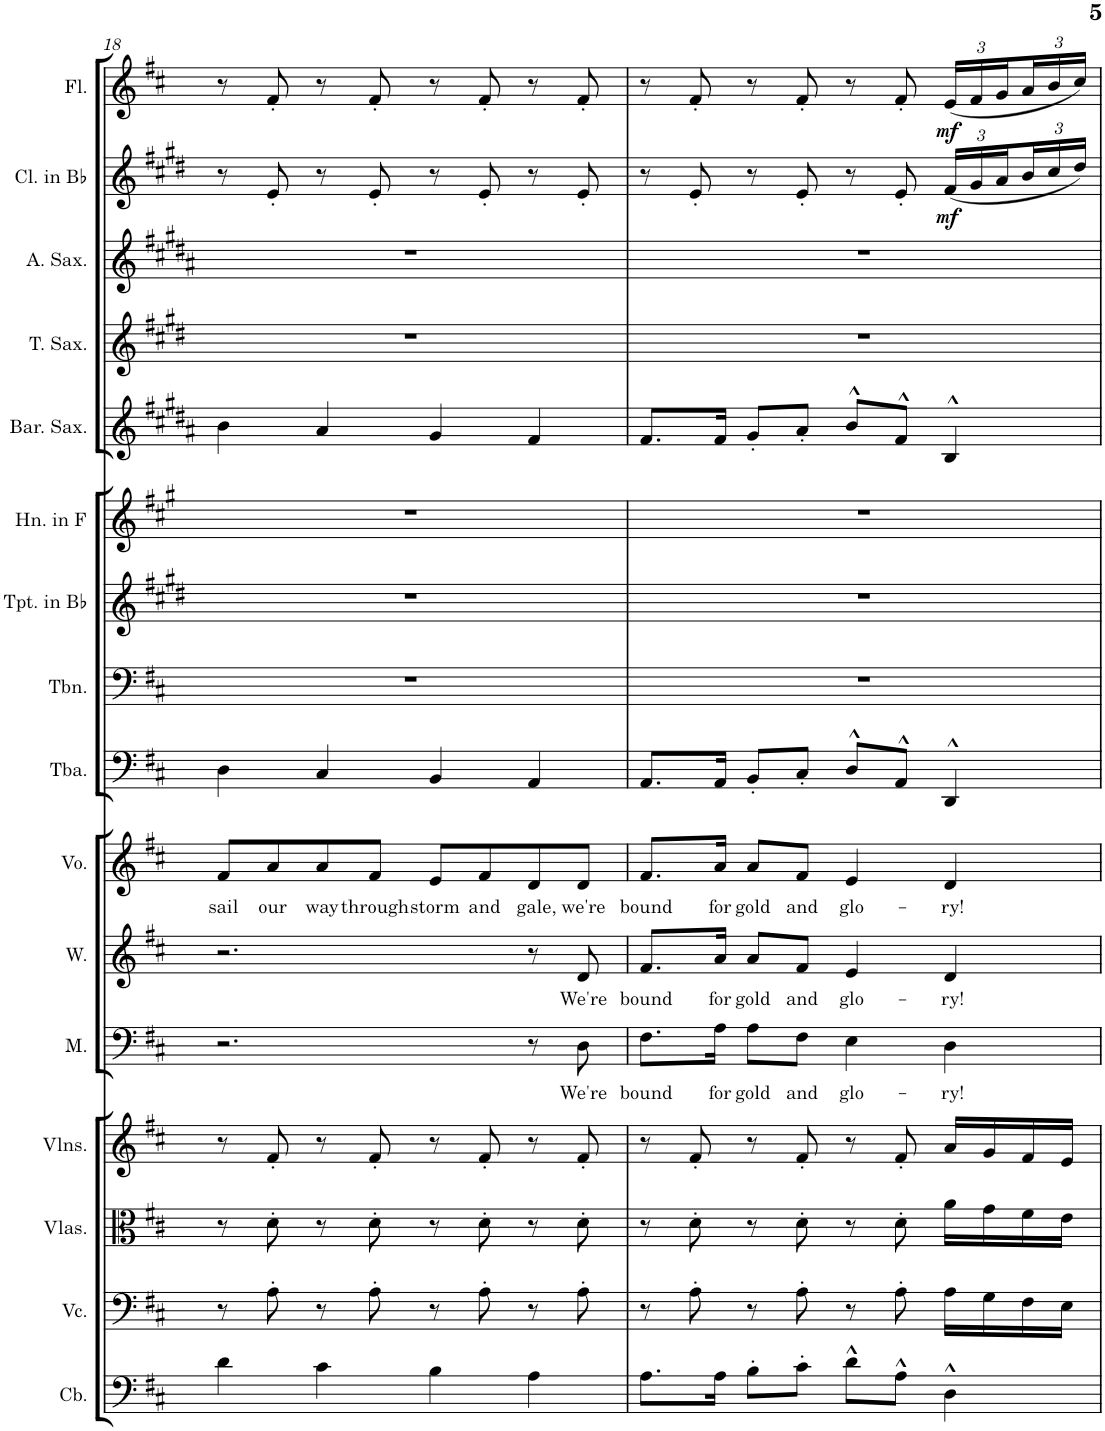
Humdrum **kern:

**kern	**kern	**kern	**kern	**kern	**text	**kern	**text	**kern	**text	**kern	**kern	**kern	**kern	**kern	**kern	**kern	**kern	**dynam	**kern	**dynam
*part16	*part15	*part14	*part13	*part12	*part12	*part11	*part11	*part10	*part10	*part9	*part8	*part7	*part6	*part5	*part4	*part3	*part2	*part2	*part1	*part1
*staff16	*staff15	*staff14	*staff13	*staff12	*staff12	*staff11	*staff11	*staff10	*staff10	*staff9	*staff8	*staff7	*staff6	*staff5	*staff4	*staff3	*staff2	*staff2	*staff1	*staff1
*I"Contrabass	*I"Violoncello	*I"Violas	*I"Violins	*I"Men	*	*I"Women	*	*I"Voice	*	*I"Tuba	*I"Trombone	*I"Trumpet in Bb	*I"Horn in F	*I"Baritone Saxophone	*I"Tenor Saxophone	*I"Alto Saxophone	*I"Clarinet in Bb	*	*I"Flute	*
*I'Cb.	*I'Vc.	*I'Vlas.	*I'Vlns.	*I'M.	*	*I'W.	*	*I'Vo.	*	*I'Tba.	*I'Tbn.	*I'Tpt. in Bb	*I'Hn. in F	*I'Bar. Sax.	*I'T. Sax.	*I'A. Sax.	*I'Cl. in Bb	*	*I'Fl.	*
!!LO:PB:g=z
*clefF4	*clefF4	*clefC3	*clefG2	*clefF4	*	*clefG2	*	*clefG2	*	*clefF4	*clefF4	*clefG2	*clefG2	*clefG2	*clefG2	*clefG2	*clefG2	*	*clefG2	*
*Trd7c12	*	*	*	*	*	*	*	*	*	*	*	*Trd1c2	*Trd4c7	*Trd12c21	*Trd8c14	*Trd5c9	*Trd1c2	*	*	*
*k[f#c#]	*k[f#c#]	*k[f#c#]	*k[f#c#]	*k[f#c#]	*	*k[f#c#]	*	*k[f#c#]	*	*k[f#c#]	*k[f#c#]	*k[f#c#g#d#]	*k[f#c#g#]	*k[f#c#g#d#a#]	*k[f#c#g#d#]	*k[f#c#g#d#a#]	*k[f#c#g#d#]	*	*k[f#c#]	*
*M4/4	*M4/4	*M4/4	*M4/4	*M4/4	*	*M4/4	*	*M4/4	*	*M4/4	*M4/4	*M4/4	*M4/4	*M4/4	*M4/4	*M4/4	*M4/4	*	*M4/4	*
=18	=18	=18	=18	=18	=18	=18	=18	=18	=18	=18	=18	=18	=18	=18	=18	=18	=18	=18	=18	=18
!	!	!	!	!	!	!	!	!	!LO:LY:b	!	!	!	!	!	!	!	!	!	!	!
4d\	8r	8r	8r	2.r	.	2.r	.	8f#/L	sail	4D\	1r	1r	1r	4b\	1r	1r	8r	.	8r	.
!	!	!	!	!	!	!	!	!	!LO:LY:b	!	!	!	!	!	!	!	!	!	!	!
.	8A'\	8d'\	8f#'/	.	.	.	.	8a/	our	.	.	.	.	.	.	.	8e'/	.	8f#'/	.
!	!	!	!	!	!	!	!	!	!LO:LY:b	!	!	!	!	!	!	!	!	!	!	!
4c#\	8r	8r	8r	.	.	.	.	8a/	way	4C#/	.	.	.	4a#/	.	.	8r	.	8r	.
!	!	!	!	!	!	!	!	!	!LO:LY:b	!	!	!	!	!	!	!	!	!	!	!
.	8A'\	8d'\	8f#'/	.	.	.	.	8f#/J	through	.	.	.	.	.	.	.	8e'/	.	8f#'/	.
!	!	!	!	!	!	!	!	!	!LO:LY:b	!	!	!	!	!	!	!	!	!	!	!
4B\	8r	8r	8r	.	.	.	.	8e/L	storm	4BB/	.	.	.	4g#/	.	.	8r	.	8r	.
!	!	!	!	!	!	!	!	!	!LO:LY:b	!	!	!	!	!	!	!	!	!	!	!
.	8A'\	8d'\	8f#'/	.	.	.	.	8f#/	and	.	.	.	.	.	.	.	8e'/	.	8f#'/	.
!	!	!	!	!	!	!	!	!	!LO:LY:b	!	!	!	!	!	!	!	!	!	!	!
4A\	8r	8r	8r	8r	.	8r	.	8d/	gale,	4AA/	.	.	.	4f#/	.	.	8r	.	8r	.
!	!	!	!	!	!LO:LY:b	!	!LO:LY:b	!	!LO:LY:b	!	!	!	!	!	!	!	!	!	!	!
.	8A'\	8d'\	8f#'/	8D\	We're	8d/	We're	8d/J	we're	.	.	.	.	.	.	.	8e'/	.	8f#'/	.
=19	=19	=19	=19	=19	=19	=19	=19	=19	=19	=19	=19	=19	=19	=19	=19	=19	=19	=19	=19	=19
!	!	!	!	!	!LO:LY:b	!	!LO:LY:b	!	!LO:LY:b	!	!	!	!	!	!	!	!	!	!	!
8.A\L	8r	8r	8r	8.F#\L	bound	8.f#/L	bound	8.f#/L	bound	8.AA/L	1r	1r	1r	8.f#/L	1r	1r	8r	.	8r	.
.	8A'\	8d'\	8f#'/	.	.	.	.	.	.	.	.	.	.	.	.	.	8e'/	.	8f#'/	.
!	!	!	!	!	!LO:LY:b	!	!LO:LY:b	!	!LO:LY:b	!	!	!	!	!	!	!	!	!	!	!
16A\Jk	.	.	.	16A\Jk	for	16a/Jk	for	16a/Jk	for	16AA/Jk	.	.	.	16f#/Jk	.	.	.	.	.	.
!	!	!	!	!	!LO:LY:b	!	!LO:LY:b	!	!LO:LY:b	!	!	!	!	!	!	!	!	!	!	!
8B'\L	8r	8r	8r	8A\L	gold	8a/L	gold	8a/L	gold	8BB'/L	.	.	.	8g#'/L	.	.	8r	.	8r	.
!	!	!	!	!	!LO:LY:b	!	!LO:LY:b	!	!LO:LY:b	!	!	!	!	!	!	!	!	!	!	!
8c#'\J	8A'\	8d'\	8f#'/	8F#\J	and	8f#/J	and	8f#/J	and	8C#'/J	.	.	.	8a#'/J	.	.	8e'/	.	8f#'/	.
!	!	!	!	!	!LO:LY:b	!	!LO:LY:b	!	!LO:LY:b	!	!	!	!	!	!	!	!	!	!	!
8d^^\L	8r	8r	8r	4E\	glo-	4e/	glo-	4e/	glo-	8D^^/L	.	.	.	8b^^/L	.	.	8r	.	8r	.
8A^^\J	8A'\	8d'\	8f#'/	.	.	.	.	.	.	8AA^^/J	.	.	.	8f#^^/J	.	.	8e'/	.	8f#'/	.
!	!	!	!	!	!LO:LY:b	!	!LO:LY:b	!	!LO:LY:b	!	!	!	!	!	!	!	!	!	!	!
*	*	*	*	*	*	*	*	*	*	*	*	*	*	*	*	*	*Xbrackettup	*	*Xbrackettup	*
!	!	!	!	!	!	!	!	!	!	!	!	!	!	!	!	!	!	!LO:DY:b	!	!LO:DY:b
4D^^\	16A\LL	16a\LL	16a/LL	4D\	-ry!	4d/	-ry!	4d/	-ry!	4DD^^/	.	.	.	4B^^/	.	.	(24f#/LL	mf	(24e/LL	mf
.	.	.	.	.	.	.	.	.	.	.	.	.	.	.	.	.	24g#/	.	24f#/	.
.	16G\	16g\	16g/	.	.	.	.	.	.	.	.	.	.	.	.	.	.	.	.	.
.	.	.	.	.	.	.	.	.	.	.	.	.	.	.	.	.	24a/	.	24g/	.
.	16F#\	16f#\	16f#/	.	.	.	.	.	.	.	.	.	.	.	.	.	24b/	.	24a/	.
.	.	.	.	.	.	.	.	.	.	.	.	.	.	.	.	.	24cc#/	.	24b/	.
.	16E\JJ	16e\JJ	16e/JJ	.	.	.	.	.	.	.	.	.	.	.	.	.	.	.	.	.
.	.	.	.	.	.	.	.	.	.	.	.	.	.	.	.	.	24dd#/JJ)	.	24cc#/JJ)	.
=	=	=	=	=	=	=	=	=	=	=	=	=	=	=	=	=	=	=	=	=
*-	*-	*-	*-	*-	*-	*-	*-	*-	*-	*-	*-	*-	*-	*-	*-	*-	*-	*-	*-	*-
